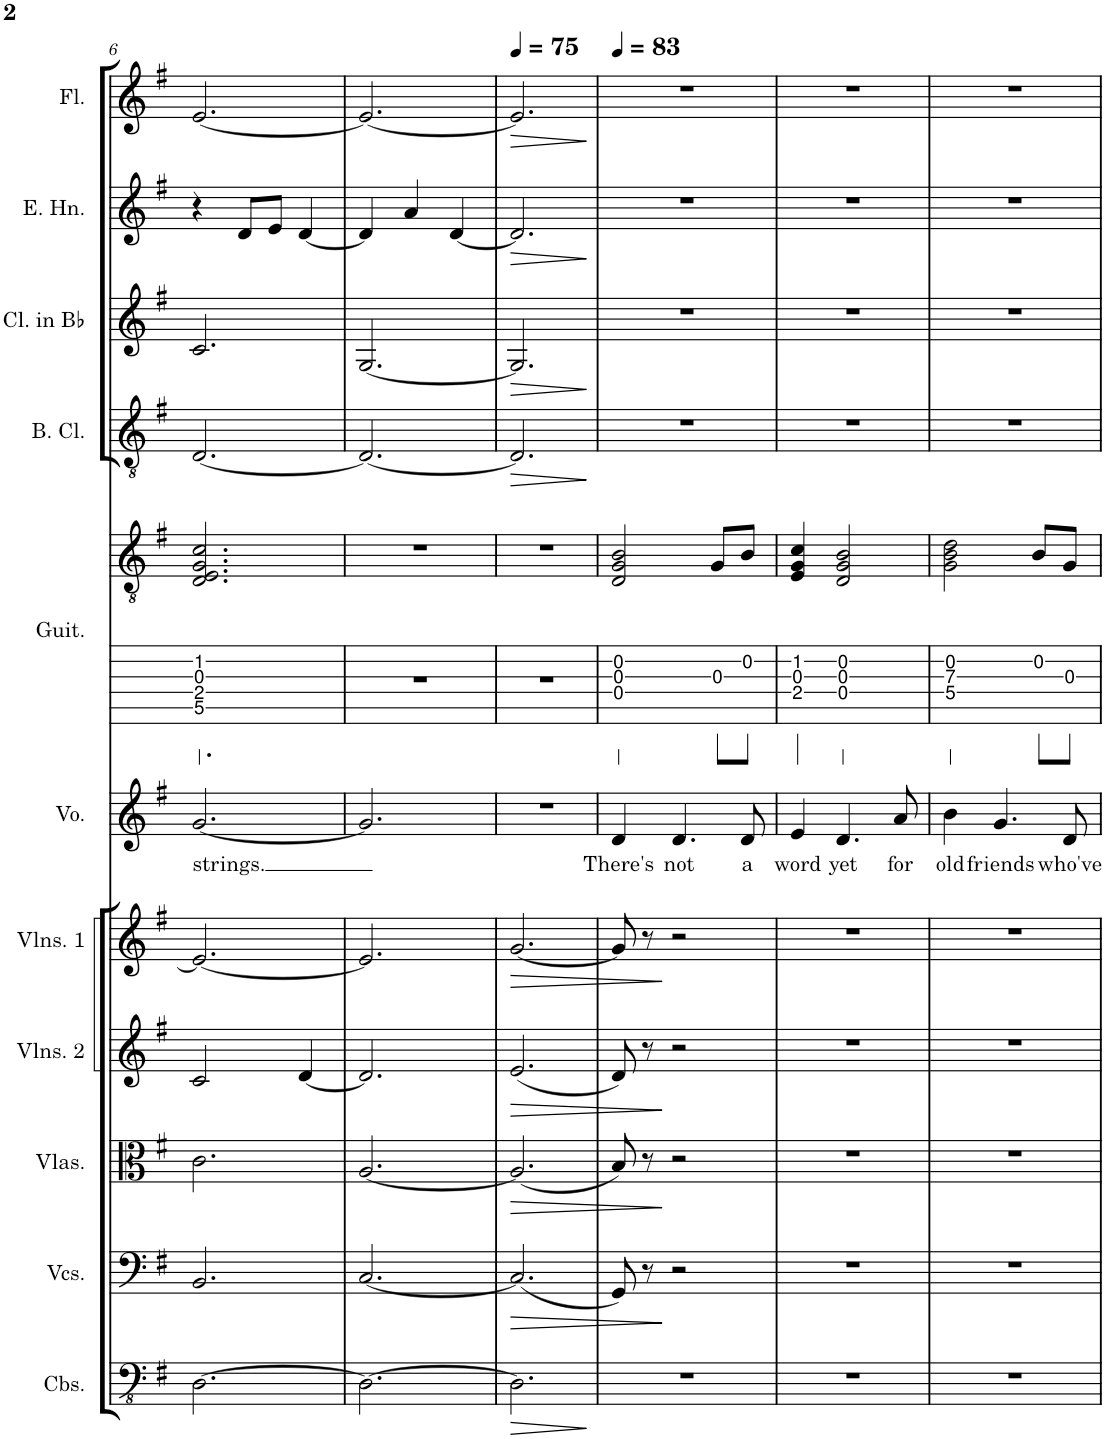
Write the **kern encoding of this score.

**kern	**dynam	**kern	**dynam	**kern	**dynam	**kern	**dynam	**kern	**dynam	**kern	**text	**kern	**kern	**kern	**dynam	**kern	**dynam	**kern	**dynam	**kern	**dynam
*part11	*part11	*part10	*part10	*part9	*part9	*part8	*part8	*part7	*part7	*part6	*part6	*part5	*part5	*part4	*part4	*part3	*part3	*part2	*part2	*part1	*part1
*staff12	*staff12	*staff11	*staff11	*staff10	*staff10	*staff9	*staff9	*staff8	*staff8	*staff7	*staff7	*staff6	*staff5	*staff4	*staff4	*staff3	*staff3	*staff2	*staff2	*staff1	*staff1
*I"Contrabasses	*	*I"Violoncellos	*	*I"Violas	*	*I"Violins 2	*	*I"Violins 1	*	*I"Voice	*	*I"Acoustic Guitar	*	*I"Bass Clarinet	*	*I"Clarinet in Bb	*	*I"English Horn	*	*I"Flute	*
*I'Cbs.	*	*I'Vcs.	*	*I'Vlas.	*	*I'Vlns. 2	*	*I'Vlns. 1	*	*I'Vo.	*	*I'Guit.	*	*I'B. Cl.	*	*I'Cl. in Bb	*	*I'E. Hn.	*	*I'Fl.	*
!!LO:PB:g=z
*clefFv4	*	*clefF4	*	*clefC3	*	*clefG2	*	*clefG2	*	*clefG2	*	*	*clefGv2	*clefGv2	*	*clefG2	*	*clefG2	*	*clefG2	*
*	*	*	*	*	*	*	*	*	*	*	*	*	*	*Trd8c14	*	*Trd1c2	*	*Trd4c7	*	*	*
*k[f#]	*	*k[f#]	*	*k[f#]	*	*k[f#]	*	*k[f#]	*	*k[f#]	*	*k[f#]	*k[f#]	*k[f#]	*	*k[f#]	*	*k[f#]	*	*k[f#]	*
*M3/4	*	*M3/4	*	*M3/4	*	*M3/4	*	*M3/4	*	*M3/4	*	*M3/4	*M3/4	*M3/4	*	*M3/4	*	*M3/4	*	*M3/4	*
=6	=6	=6	=6	=6	=6	=6	=6	=6	=6	=6	=6	=6	=6	=6	=6	=6	=6	=6	=6	=6	=6
!	!	!	!	!	!	!	!	!	!	!	!LO:LY:b	!	!	!	!	!	!	!	!	!	!
[2.DD\	.	2.BB/	.	2.c\	.	2c/	.	2.e/_	.	[2.g/	strings.	2.D\ 2.E\ 2.G\ 2.c\	2.D/ 2.E/ 2.G/ 2.c/	[2.D/	.	2.c/	.	4r	.	[2.e/	.
.	.	.	.	.	.	.	.	.	.	.	.	.	.	.	.	.	.	8d/L	.	.	.
.	.	.	.	.	.	.	.	.	.	.	.	.	.	.	.	.	.	8e/J	.	.	.
.	.	.	.	.	.	[4d/	.	.	.	.	.	.	.	.	.	.	.	[4d/	.	.	.
=7	=7	=7	=7	=7	=7	=7	=7	=7	=7	=7	=7	=7	=7	=7	=7	=7	=7	=7	=7	=7	=7
2.DD\_	.	[2.C/	.	[2.A/	.	2.d/]	.	2.e/]	.	2.g/]	.	2.r	2.r	2.D/_	.	[2.G/	.	4d/]	.	2.e/_	.
.	.	.	.	.	.	.	.	.	.	.	.	.	.	.	.	.	.	4a/	.	.	.
.	.	.	.	.	.	.	.	.	.	.	.	.	.	.	.	.	.	[4d/	.	.	.
=8	=8	=8	=8	=8	=8	=8	=8	=8	=8	=8	=8	=8	=8	=8	=8	=8	=8	=8	=8	=8	=8
*	*	*	*	*	*	*	*	*	*	*	*	*	*	*	*	*	*	*	*	*MM75	*
!	!LO:HP:b	!	!LO:HP:b	!	!LO:HP:b	!	!LO:HP:b	!	!LO:HP:b	!	!	!	!	!	!LO:HP:b	!	!LO:HP:b	!	!LO:HP:b	!	!LO:HP:b
2.DD\]	>	(2.C/]	>	(2.A/]	>	(2.e/	>	[2.g/	>	2.r	.	2.r	2.r	2.D/]	>	2.G/]	>	2.d/]	>	2.e/]	>
.	]	.	.	.	.	.	.	.	.	.	.	.	.	.	]	.	]	.	]	.	]
=9	=9	=9	=9	=9	=9	=9	=9	=9	=9	=9	=9	=9	=9	=9	=9	=9	=9	=9	=9	=9	=9
*	*	*	*	*	*	*	*	*	*	*	*	*	*	*	*	*	*	*	*	*MM83	*
!	!	!	!	!	!	!	!	!	!	!	!LO:LY:b	!	!	!	!	!	!	!	!	!	!
2.r	.	8GG/)	.	8B/)	.	8d/)	.	8g/]	.	4d/	There's	2D\ 2G\ 2B\	2D/ 2G/ 2B/	2.r	.	2.r	.	2.r	.	2.r	.
.	.	8r	.	8r	.	8r	.	8r	.	.	.	.	.	.	.	.	.	.	.	.	.
!	!	!	!	!	!	!	!	!	!	!	!LO:LY:b	!	!	!	!	!	!	!	!	!	!
.	.	2r	]	2r	]	2r	]	2r	]	4.d/	not	.	.	.	.	.	.	.	.	.	.
.	.	.	.	.	.	.	.	.	.	.	.	8G\L	8G/L	.	.	.	.	.	.	.	.
!	!	!	!	!	!	!	!	!	!	!	!LO:LY:b	!	!	!	!	!	!	!	!	!	!
.	.	.	.	.	.	.	.	.	.	8d/	a	8B\J	8B/J	.	.	.	.	.	.	.	.
=10	=10	=10	=10	=10	=10	=10	=10	=10	=10	=10	=10	=10	=10	=10	=10	=10	=10	=10	=10	=10	=10
!	!	!	!	!	!	!	!	!	!	!	!LO:LY:b	!	!	!	!	!	!	!	!	!	!
2.r	.	2.r	.	2.r	.	2.r	.	2.r	.	4e/	word	4E\ 4G\ 4c\	4E/ 4G/ 4c/	2.r	.	2.r	.	2.r	.	2.r	.
!	!	!	!	!	!	!	!	!	!	!	!LO:LY:b	!	!	!	!	!	!	!	!	!	!
.	.	.	.	.	.	.	.	.	.	4.d/	yet	2D\ 2G\ 2B\	2D/ 2G/ 2B/	.	.	.	.	.	.	.	.
!	!	!	!	!	!	!	!	!	!	!	!LO:LY:b	!	!	!	!	!	!	!	!	!	!
.	.	.	.	.	.	.	.	.	.	8a/	for	.	.	.	.	.	.	.	.	.	.
=11	=11	=11	=11	=11	=11	=11	=11	=11	=11	=11	=11	=11	=11	=11	=11	=11	=11	=11	=11	=11	=11
!	!	!	!	!	!	!	!	!	!	!	!LO:LY:b	!	!	!	!	!	!	!	!	!	!
2.r	.	2.r	.	2.r	.	2.r	.	2.r	.	4b\	old	2G\ 2d\ 2B\	2G\ 2B\ 2d\	2.r	.	2.r	.	2.r	.	2.r	.
!	!	!	!	!	!	!	!	!	!	!	!LO:LY:b	!	!	!	!	!	!	!	!	!	!
.	.	.	.	.	.	.	.	.	.	4.g/	friends	.	.	.	.	.	.	.	.	.	.
.	.	.	.	.	.	.	.	.	.	.	.	8B\L	8B/L	.	.	.	.	.	.	.	.
!	!	!	!	!	!	!	!	!	!	!	!LO:LY:b	!	!	!	!	!	!	!	!	!	!
.	.	.	.	.	.	.	.	.	.	8d/	who've	8G\J	8G/J	.	.	.	.	.	.	.	.
=	=	=	=	=	=	=	=	=	=	=	=	=	=	=	=	=	=	=	=	=	=
*-	*-	*-	*-	*-	*-	*-	*-	*-	*-	*-	*-	*-	*-	*-	*-	*-	*-	*-	*-	*-	*-
